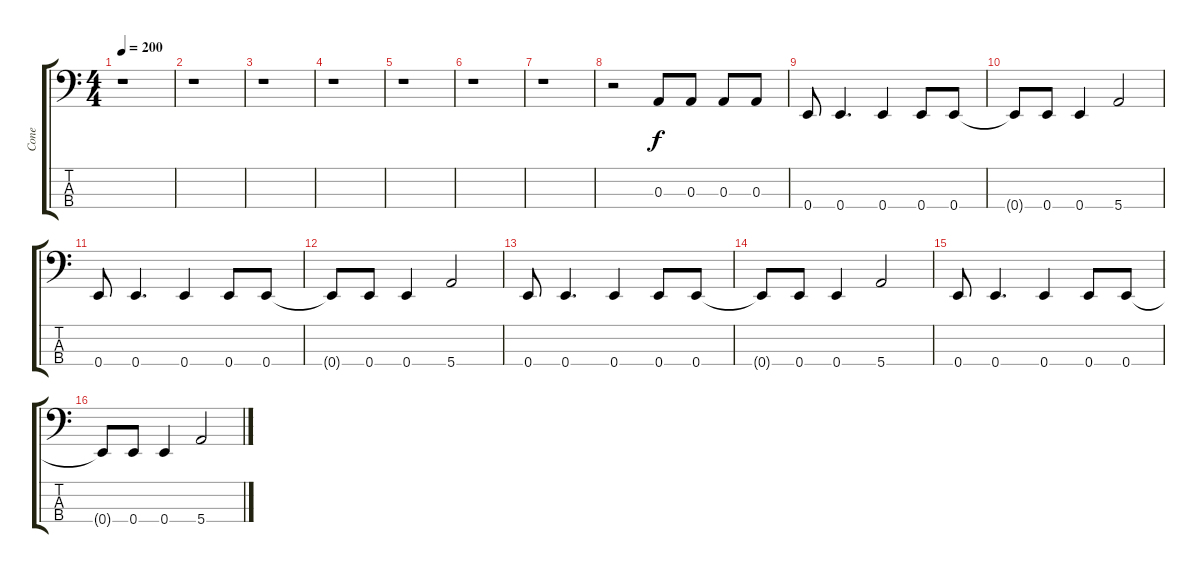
\track ("Cone" "Cone") {instrument electricbasspick}
\staff {score tabs}
\tuning (G2 D2 A1 E1) {hide}
\ts (4 4)
\tempo 200
\clef f4
\ks c
r.1{dy f instrument electricbasspick} |
r.1 |
r.1 |
r.1 |
r.1 |
r.1 |
r.1 |
r.2 0.3.8 0.3.8 0.3.8 0.3.8 |
0.4.8 0.4.4{d} 0.4.4 0.4.8 0.4.8 |
0.4{t}.8 0.4.8 0.4.4 5.4.2 |
0.4.8 0.4.4{d} 0.4.4 0.4.8 0.4.8 |
0.4{t}.8 0.4.8 0.4.4 5.4.2 |
0.4.8 0.4.4{d} 0.4.4 0.4.8 0.4.8 |
0.4{t}.8 0.4.8 0.4.4 5.4.2 |
0.4.8 0.4.4{d} 0.4.4 0.4.8 0.4.8 |
0.4{t}.8 0.4.8 0.4.4 5.4.2
